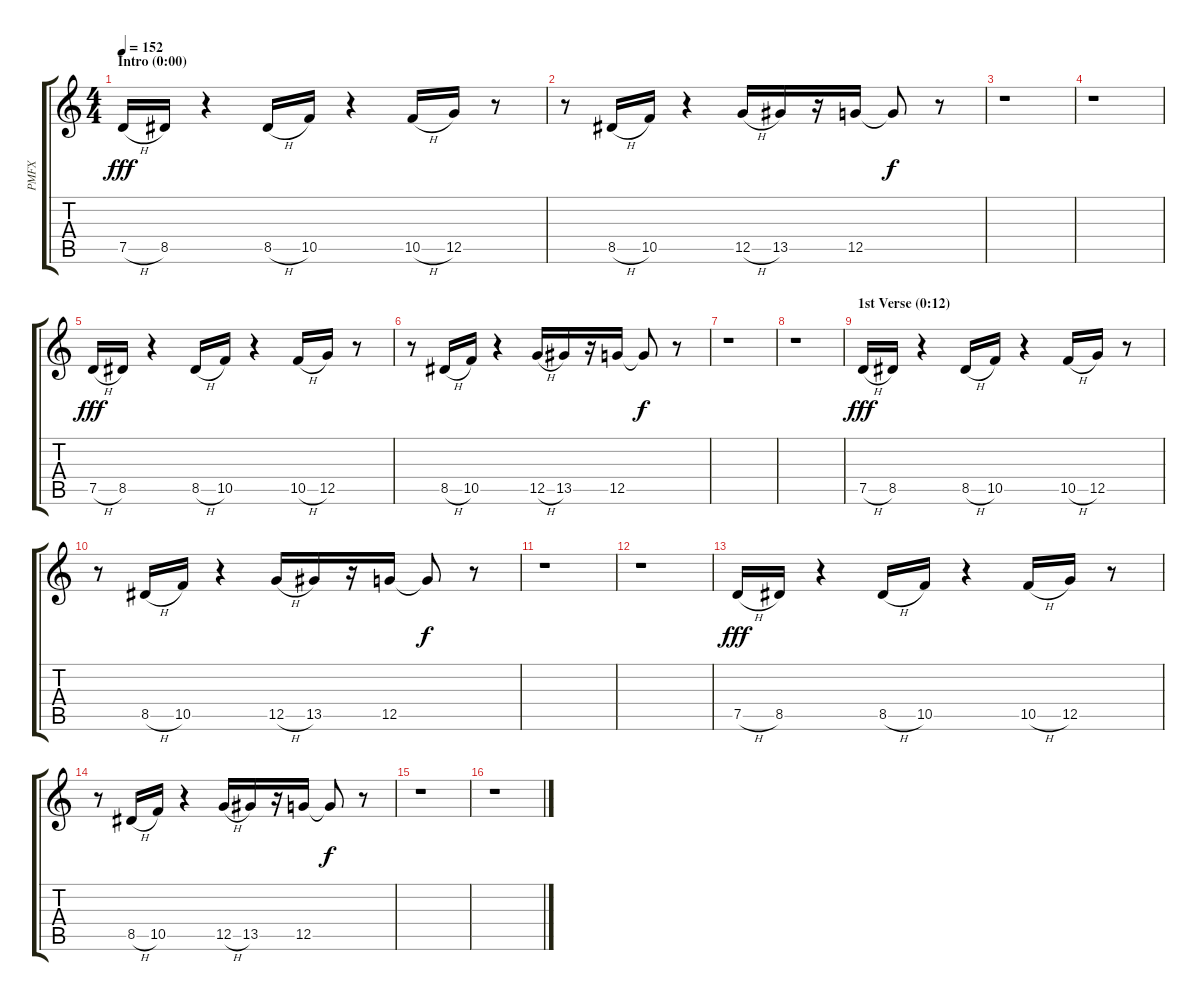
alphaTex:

\track ("PMFX" "PMFX") {instrument electricguitarjazz}
\staff {score tabs}
\tuning (D4 A3 F3 C3 G2 C2) {hide}
\ts (4 4)
\section ("" "Intro (0:00)")
\tempo 152
\clef g2
\ks c
7.5{h}.16{dy fff volume 16 instrument distortionguitar} 8.5.16 r.4 8.5{h}.16 10.5.16 r.4 10.5{h}.16 12.5.16 r.8 |
r.8{volume 16 instrument distortionguitar} 8.5{h}.16 10.5.16 r.4 12.5{h}.16 13.5.16 r.16 12.5.16 12.5{t}.8{dy f} r.8 |
r.1 |
r.1 |
7.5{h}.16{dy fff volume 16 instrument distortionguitar} 8.5.16 r.4 8.5{h}.16 10.5.16 r.4 10.5{h}.16 12.5.16 r.8 |
r.8{volume 16 instrument distortionguitar} 8.5{h}.16 10.5.16 r.4 12.5{h}.16 13.5.16 r.16 12.5.16 12.5{t}.8{dy f} r.8 |
r.1 |
r.1 |
\section ("" "1st Verse (0:12)")
7.5{h}.16{dy fff volume 16 instrument distortionguitar} 8.5.16 r.4 8.5{h}.16 10.5.16 r.4 10.5{h}.16 12.5.16 r.8 |
r.8{volume 16 instrument distortionguitar} 8.5{h}.16 10.5.16 r.4 12.5{h}.16 13.5.16 r.16 12.5.16 12.5{t}.8{dy f} r.8 |
r.1 |
r.1 |
7.5{h}.16{dy fff volume 16 instrument distortionguitar} 8.5.16 r.4 8.5{h}.16 10.5.16 r.4 10.5{h}.16 12.5.16 r.8 |
r.8{volume 16 instrument distortionguitar} 8.5{h}.16 10.5.16 r.4 12.5{h}.16 13.5.16 r.16 12.5.16 12.5{t}.8{dy f} r.8 |
r.1 |
r.1
